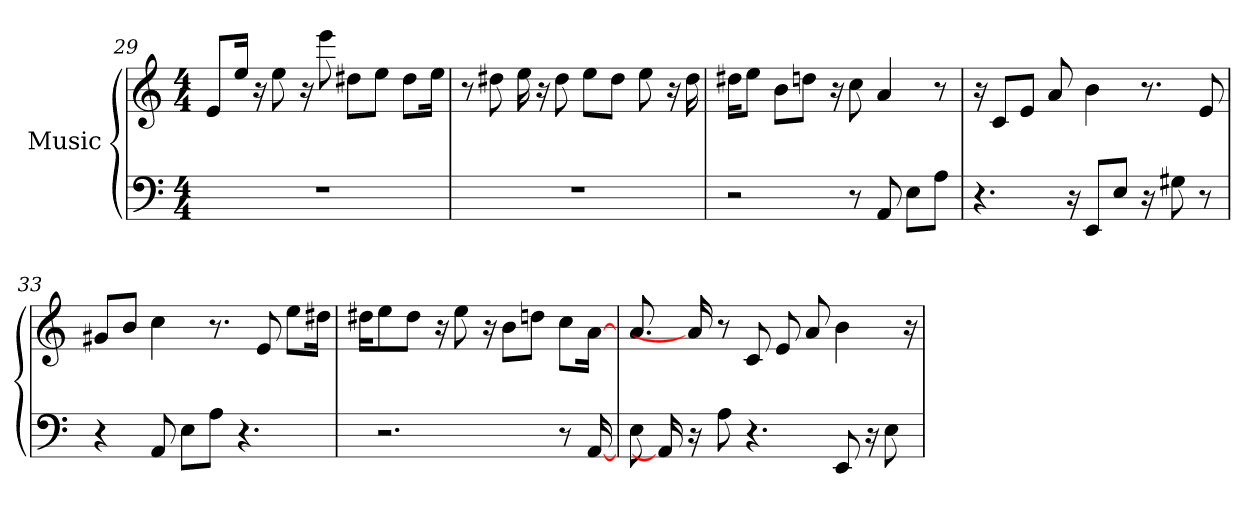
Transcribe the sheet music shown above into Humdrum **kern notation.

**kern	**kern
*part1	*part1
*staff2	*staff1
*I"Music	*
*clefF4	*clefG2
*k[]	*k[]
*C:	*C:
*M4/4	*M4/4
=29	=29
1r	8e/L
.	16ee/Jk
.	16r
.	8ee
.	16r
.	8eee
.	8dd#\L
.	8ee\J
.	8dd#\L
.	16ee\Jk
=30	=30
1r	8r
.	8dd#
.	16ee
.	16r
.	8dd#
.	8ee\L
.	8dd#\J
.	8ee
.	16r
.	16dd#
=31	=31
*	*^
2r	16dd#\KL	2..ryy
.	8ee\J	.
.	8b\L	.
.	8dd\J	.
.	16r	.
8r	8cc	.
8AA	4a	.
8E\L	.	.
8A\J	8ryy	8r
*	*v	*v
=32	=32
*^	*
4.r	2..ryy	16r
.	.	8c/L
.	.	8e/J
.	.	8a
16r	.	.
8EE/L	.	4b
8E/J	.	.
16r	.	8.r
8G#	.	.
8ryy	8r	8e
=33	=33	=33
4r	8ryy	8g#/L
*v	*v	*
.	8b/J
8AA	4cc
8E\L	.
8A\J	8.r
*^	*
4.ryy	4.r	.
.	.	8e
.	.	8ee\L
.	.	16dd#\Jk
*v	*v	*
=34	=34
*	*^
16ryy	16dd#\KL	2ryy
2.r	8ee\	.
.	8dd#\J	.
.	16r	.
.	8ee	.
.	2ryy	16r
.	.	8b\L
.	.	8dd\J
8r	.	8cc\L
[16AA	.	[16a\Jk
*	*v	*v
=35	=35
8E	8.a
16AA]	.
16r	16a]
8A	8r
4.r	8c
.	8e
.	8a
8EE	4b
16r	.
8E	.
.	16r
=	=
*-	*-
